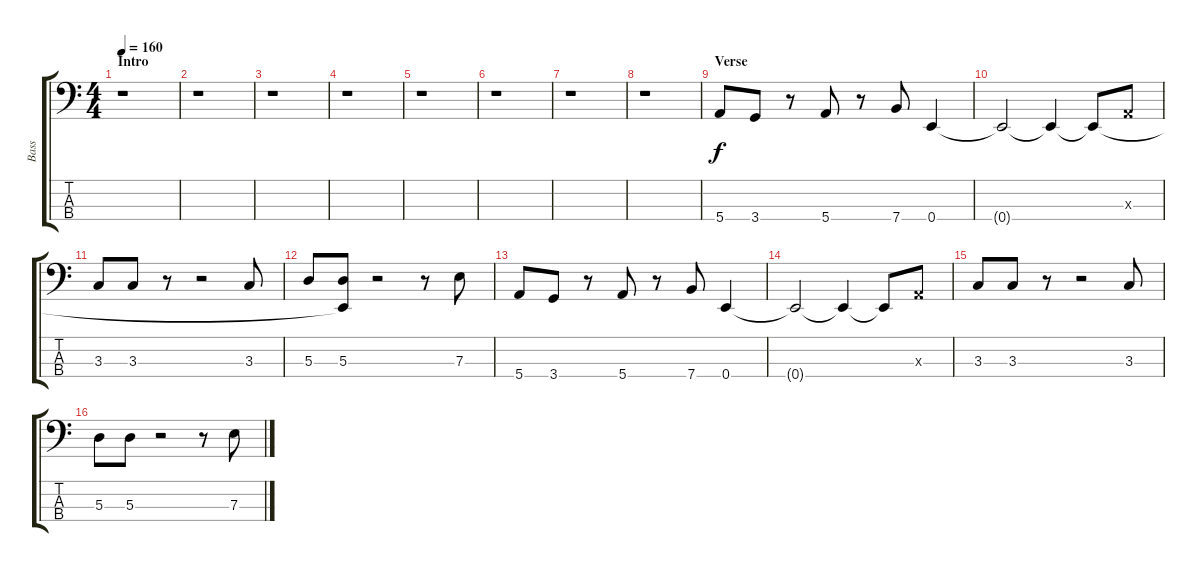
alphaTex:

\track ("Bass" "Bass") {instrument electricbasspick}
\staff {score tabs}
\tuning (G2 D2 A1 E1) {hide}
\ts (4 4)
\section ("" "Intro")
\tempo 160
\clef f4
\ks c
r.1{dy f instrument electricbasspick} |
r.1 |
r.1 |
r.1 |
r.1 |
r.1 |
r.1 |
r.1 |
\section ("" "Verse")
5.4.8 3.4.8 r.8 5.4.8 r.8 7.4.8 0.4.4 |
0.4{t}.2 0.4{t}.4 0.4{t}.8 0.3{x}.8 |
3.3.8 3.3.8 r.8 r.2 3.3.8 |
5.3.8 (5.3 0.4{t}).8 r.2 r.8 7.3.8 |
5.4.8 3.4.8 r.8 5.4.8 r.8 7.4.8 0.4.4 |
0.4{t}.2 0.4{t}.4 0.4{t}.8 0.3{x}.8 |
3.3.8 3.3.8 r.8 r.2 3.3.8 |
5.3.8 5.3.8 r.2 r.8 7.3.8
